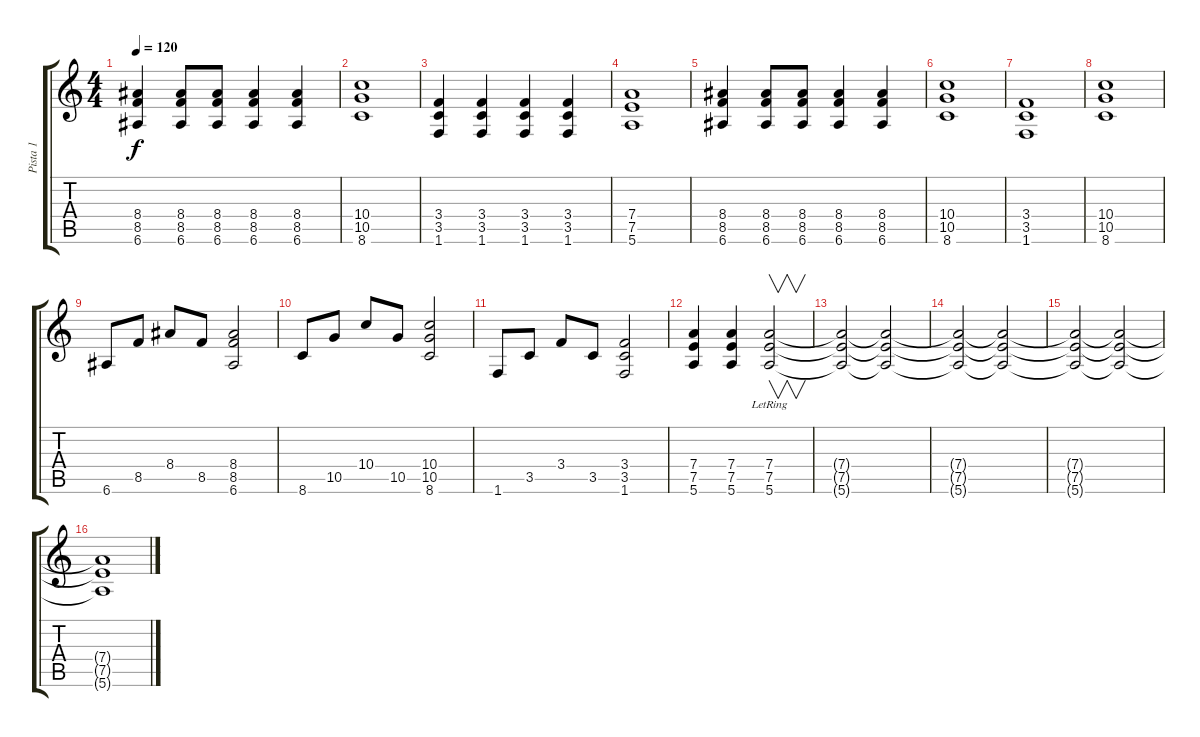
\track ("Pista 1" "Pista 1") {instrument overdrivenguitar}
\staff {score tabs}
\tuning (E4 B3 G3 D3 A2 E2) {hide}
\ts (4 4)
\tempo 120
\clef g2
\ks c
(8.4 8.5 6.6).4{dy f volume 14} (8.4 8.5 6.6).8 (8.4 8.5 6.6).8 (8.4 8.5 6.6).4 (8.4 8.5 6.6).4 |
(10.4 10.5 8.6).1 |
(3.4 3.5 1.6).4 (3.4 3.5 1.6).4 (3.4 3.5 1.6).4 (3.4 3.5 1.6).4 |
(7.4 7.5 5.6).1 |
(8.4 8.5 6.6).4 (8.4 8.5 6.6).8 (8.4 8.5 6.6).8 (8.4 8.5 6.6).4 (8.4 8.5 6.6).4 |
(10.4 10.5 8.6).1 |
(3.4 3.5 1.6).1 |
(10.4 10.5 8.6).1 |
6.6.8 8.5.8 8.4.8 8.5.8 (8.4 8.5 6.6).2 |
8.6.8 10.5.8 10.4.8 10.5.8 (10.4 10.5 8.6).2 |
1.6.8 3.5.8 3.4.8 3.5.8 (3.4 3.5 1.6).2 |
(7.4 7.5 5.6).4 (7.4 7.5 5.6).4 (7.4{lr} 7.5{lr} 5.6{lr}).2{v} |
(7.4{t} 7.5{t} 5.6{t}).2{volume 12} (7.4{t} 7.5{t} 5.6{t}).2{volume 10} |
(7.4{t} 7.5{t} 5.6{t}).2{volume 8} (7.4{t} 7.5{t} 5.6{t}).2{volume 6} |
(7.4{t} 7.5{t} 5.6{t}).2{volume 4} (7.4{t} 7.5{t} 5.6{t}).2{volume 2} |
(7.4{t} 7.5{t} 5.6{t}).1{volume 1}
